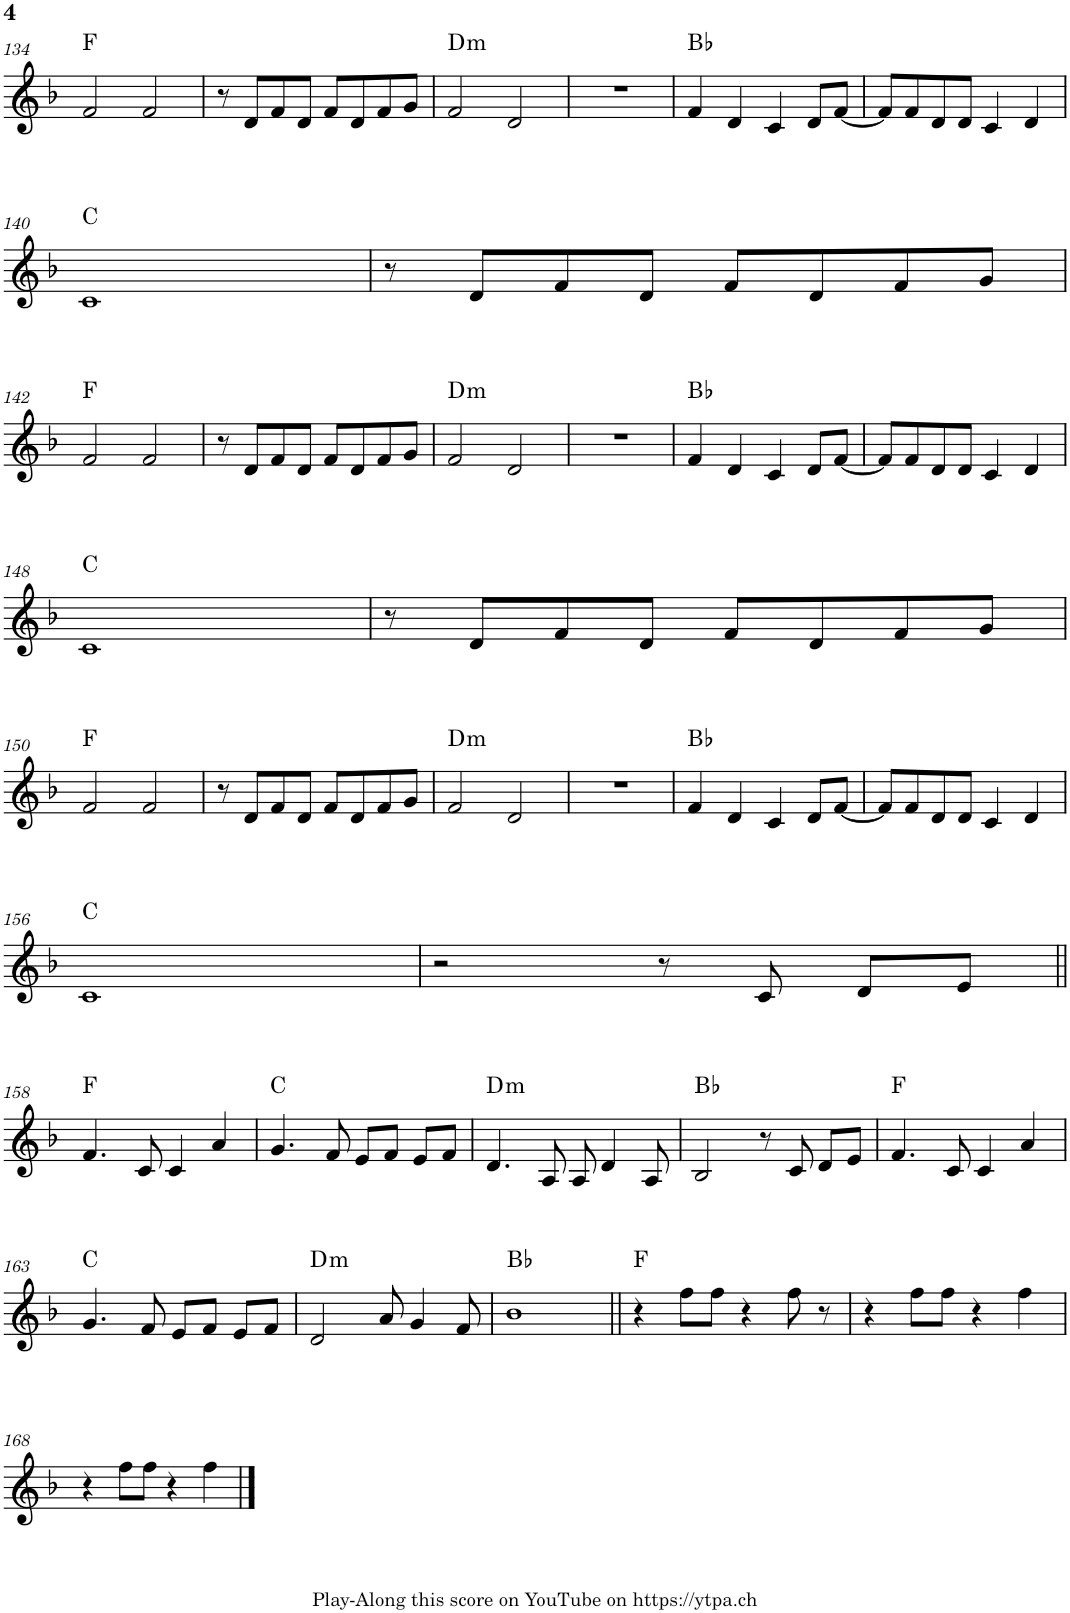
**kern	**harte
*part1	*part1
*staff1	*
*I"Piano	*
*I'Pno.	*
!!LO:PB:g=z
*clefG2	*
*k[b-]	*
*M4/4	*
=134	=134
2f/	F:maj
2f/	.
=135	=135
8r	.
8d/L	.
8f/	.
8d/J	.
8f/L	.
8d/	.
8f/	.
8g/J	.
=136	=136
!	!LO:H:kt=m
2f/	D:min
2d/	.
=137	=137
1r	.
=138	=138
4f/	Bb:maj
4d/	.
4c/	.
8d/L	.
[8f/J	.
=139	=139
8f/L]	.
8f/	.
8d/	.
8d/J	.
4c/	.
4d/	.
!!LO:LB:g=z
=140	=140
1c	C:maj
=141	=141
8r	.
8d/L	.
8f/	.
8d/J	.
8f/L	.
8d/	.
8f/	.
8g/J	.
!!LO:LB:g=z
=142	=142
2f/	F:maj
2f/	.
=143	=143
8r	.
8d/L	.
8f/	.
8d/J	.
8f/L	.
8d/	.
8f/	.
8g/J	.
=144	=144
!	!LO:H:kt=m
2f/	D:min
2d/	.
=145	=145
1r	.
=146	=146
4f/	Bb:maj
4d/	.
4c/	.
8d/L	.
[8f/J	.
=147	=147
8f/L]	.
8f/	.
8d/	.
8d/J	.
4c/	.
4d/	.
!!LO:LB:g=z
=148	=148
1c	C:maj
=149	=149
8r	.
8d/L	.
8f/	.
8d/J	.
8f/L	.
8d/	.
8f/	.
8g/J	.
!!LO:LB:g=z
=150	=150
2f/	F:maj
2f/	.
=151	=151
8r	.
8d/L	.
8f/	.
8d/J	.
8f/L	.
8d/	.
8f/	.
8g/J	.
=152	=152
!	!LO:H:kt=m
2f/	D:min
2d/	.
=153	=153
1r	.
=154	=154
4f/	Bb:maj
4d/	.
4c/	.
8d/L	.
[8f/J	.
=155	=155
8f/L]	.
8f/	.
8d/	.
8d/J	.
4c/	.
4d/	.
!!LO:LB:g=z
=156	=156
1c	C:maj
=157	=157
2r	.
8r	.
8c/	.
8d/L	.
8e/J	.
!!LO:LB:g=z
=158||	=158||
4.f/	F:maj
8c/	.
4c/	.
4a/	.
=159	=159
4.g/	C:maj
8f/	.
8e/L	.
8f/J	.
8e/L	.
8f/J	.
=160	=160
!	!LO:H:kt=m
4.d/	D:min
8A/	.
8A/	.
4d/	.
8A/	.
=161	=161
2B-/	Bb:maj
8r	.
8c/	.
8d/L	.
8e/J	.
=162	=162
4.f/	F:maj
8c/	.
4c/	.
4a/	.
!!LO:LB:g=z
=163	=163
4.g/	C:maj
8f/	.
8e/L	.
8f/J	.
8e/L	.
8f/J	.
=164	=164
!	!LO:H:kt=m
2d/	D:min
8a/	.
4g/	.
8f/	.
=165	=165
1b-	Bb:maj
=166||	=166||
4r	F:maj
8ff\L	.
8ff\J	.
4r	.
8ff\	.
8r	.
=167	=167
4r	.
8ff\L	.
8ff\J	.
4r	.
4ff\	.
!!LO:LB:g=z
=168	=168
4r	.
8ff\L	.
8ff\J	.
4r	.
4ff\	.
==	==
*-	*-
